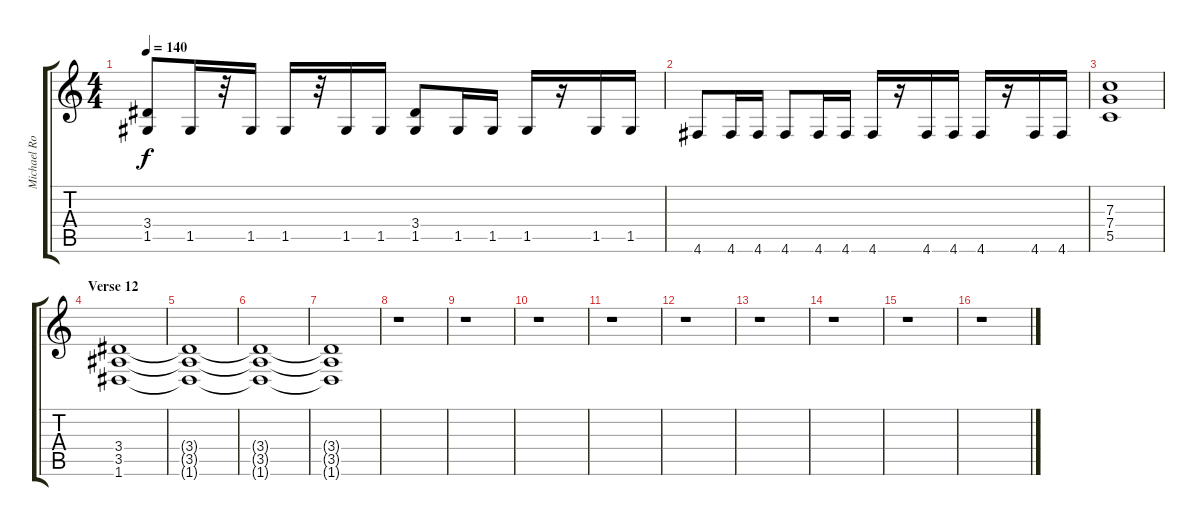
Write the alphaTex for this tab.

\track ("Michael Romeo Lead" "Michael Ro") {instrument distortionguitar}
\staff {score tabs}
\tuning (D4 A3 F3 C3 G2 D2) {hide}
\ts (4 4)
\tempo 140
\clef g2
\ks c
(3.4 1.5).8{dy f} 1.5.16 r.32 1.5.16 1.5.16 r.32 1.5.16 1.5.16 (3.4 1.5).8 1.5.16 1.5.16 1.5.16 r.16 1.5.16 1.5.16 |
4.6.8 4.6.16 4.6.16 4.6.8 4.6.16 4.6.16 4.6.16 r.16 4.6.16 4.6.16 4.6.16 r.16 4.6.16 4.6.16 |
(7.3 7.4 5.5).1 |
\section ("" "Verse 12")
(3.4 3.5 1.6).1{volume 15 balance 8} |
(3.4{t} 3.5{t} 1.6{t}).1 |
(3.4{t} 3.5{t} 1.6{t}).1 |
(3.4{t} 3.5{t} 1.6{t}).1 |
r.1 |
r.1 |
r.1 |
r.1 |
r.1 |
r.1 |
r.1 |
r.1 |
r.1
